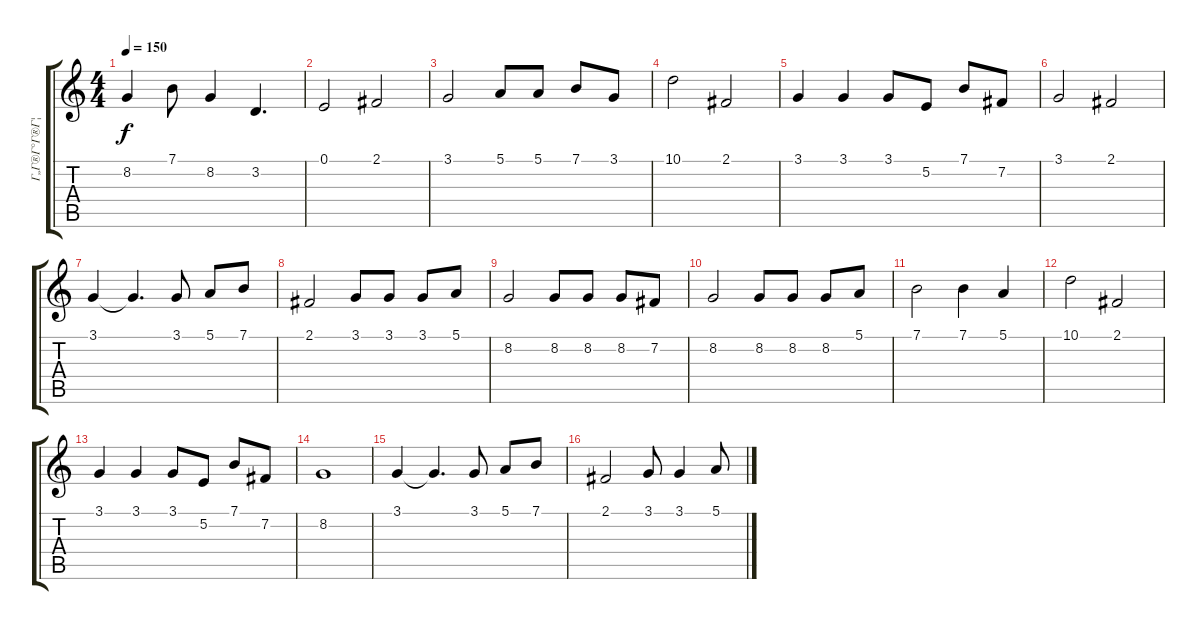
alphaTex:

\track ("Г„Г®Г°Г®Г¦ГЄГ  3" "Г„Г®Г°Г®Г¦") {instrument altosax}
\staff {score tabs}
\tuning (E4 B3 G3 D3 A2 E2) {hide}
\ts (4 4)
\tempo 150
\clef g2
\ks c
8.2.4{dy f} 7.1.8 8.2.4 3.2.4{d} |
0.1.2 2.1.2 |
3.1.2 5.1.8 5.1.8 7.1.8 3.1.8 |
10.1.2 2.1.2 |
3.1.4 3.1.4 3.1.8 5.2.8 7.1.8 7.2.8 |
3.1.2 2.1.2 |
3.1.4 3.1{t}.4{d} 3.1.8 5.1.8 7.1.8 |
2.1.2 3.1.8 3.1.8 3.1.8 5.1.8 |
8.2.2 8.2.8 8.2.8 8.2.8 7.2.8 |
8.2.2 8.2.8 8.2.8 8.2.8 5.1.8 |
7.1.2 7.1.4 5.1.4 |
10.1.2 2.1.2 |
3.1.4 3.1.4 3.1.8 5.2.8 7.1.8 7.2.8 |
8.2.1 |
3.1.4 3.1{t}.4{d} 3.1.8 5.1.8 7.1.8 |
2.1.2 3.1.8 3.1.4 5.1.8
